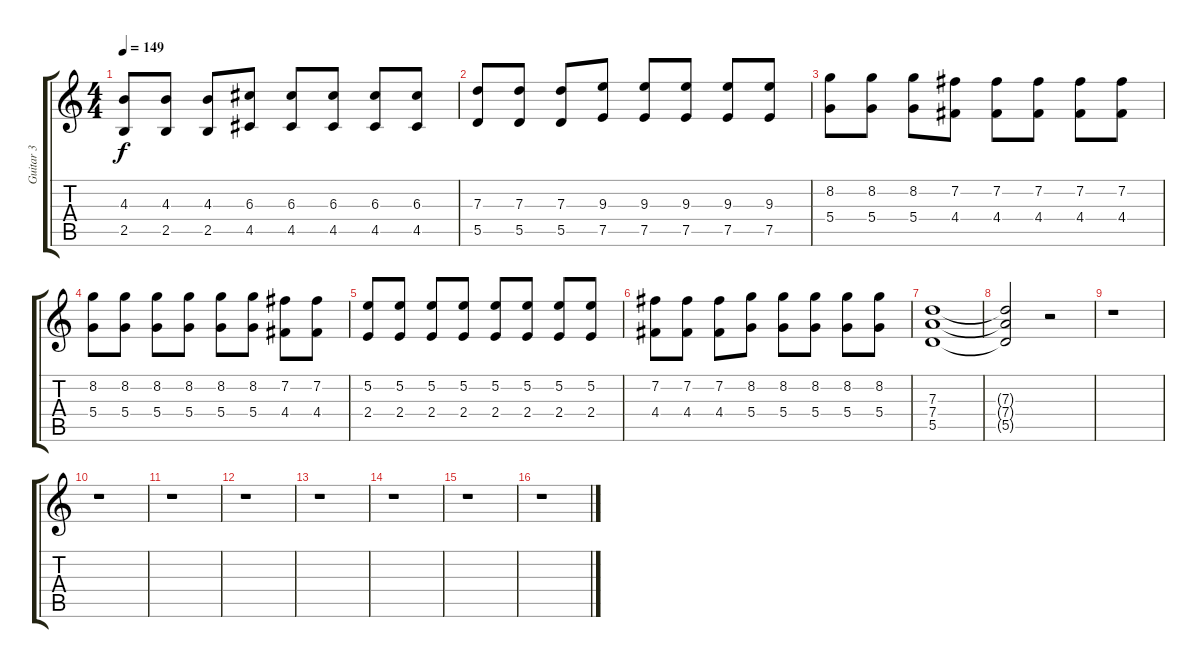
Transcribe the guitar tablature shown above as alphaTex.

\track ("Guitar 3" "Guitar 3") {instrument distortionguitar}
\staff {score tabs}
\tuning (E4 B3 G3 D3 A2 E2) {hide}
\ts (4 4)
\tempo 149
\clef g2
\ks c
(4.3 2.5).8{dy f} (4.3 2.5).8 (4.3 2.5).8 (6.3 4.5).8 (6.3 4.5).8 (6.3 4.5).8 (6.3 4.5).8 (6.3 4.5).8 |
(7.3 5.5).8 (7.3 5.5).8 (7.3 5.5).8 (9.3 7.5).8 (9.3 7.5).8 (9.3 7.5).8 (9.3 7.5).8 (9.3 7.5).8 |
(8.2 5.4).8 (8.2 5.4).8 (8.2 5.4).8 (7.2 4.4).8 (7.2 4.4).8 (7.2 4.4).8 (7.2 4.4).8 (7.2 4.4).8 |
(8.2 5.4).8 (8.2 5.4).8 (8.2 5.4).8 (8.2 5.4).8 (8.2 5.4).8 (8.2 5.4).8 (7.2 4.4).8 (7.2 4.4).8 |
(5.2 2.4).8 (5.2 2.4).8 (5.2 2.4).8 (5.2 2.4).8 (5.2 2.4).8 (5.2 2.4).8 (5.2 2.4).8 (5.2 2.4).8 |
(7.2 4.4).8 (7.2 4.4).8 (7.2 4.4).8 (8.2 5.4).8 (8.2 5.4).8 (8.2 5.4).8 (8.2 5.4).8 (8.2 5.4).8 |
(7.3 7.4 5.5).1 |
(7.3{t} 7.4{t} 5.5{t}).2 r.2 |
r.1 |
r.1 |
r.1 |
r.1 |
r.1 |
r.1 |
r.1 |
r.1
